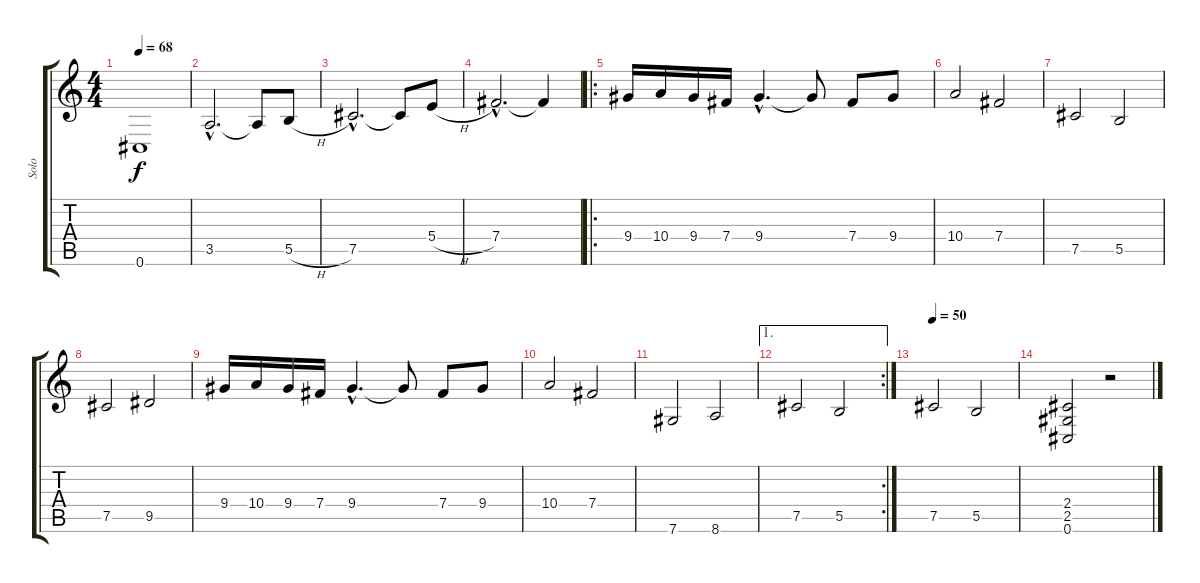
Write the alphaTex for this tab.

\track ("Solo" "Solo") {instrument distortionguitar}
\staff {score tabs}
\tuning (Db4 Ab3 E3 B2 Gb2 Db2) {hide}
\ts (4 4)
\tempo 68
\clef g2
\ks c
0.6.1{dy f} |
3.5{hac}.2{d} 3.5{t}.8 5.5{h}.8 |
7.5{hac}.2{d} 7.5{t}.8 5.4{h}.8 |
7.4{hac}.2{d} 7.4{t}.4 |
\ro
9.4.16 10.4.16 9.4.16 7.4.16 9.4{hac}.4{d} 9.4{t}.8 7.4.8 9.4.8 |
10.4.2 7.4.2 |
7.5.2 5.5.2 |
7.5.2 9.5.2 |
9.4.16 10.4.16 9.4.16 7.4.16 9.4{hac}.4{d} 9.4{t}.8 7.4.8 9.4.8 |
10.4.2 7.4.2 |
7.6.2 8.6.2 |
\ae 1
\rc 2
7.5.2 5.5.2 |
\tempo 50
7.5.2 5.5.2 |
(2.4 2.5 0.6).2 r.2
